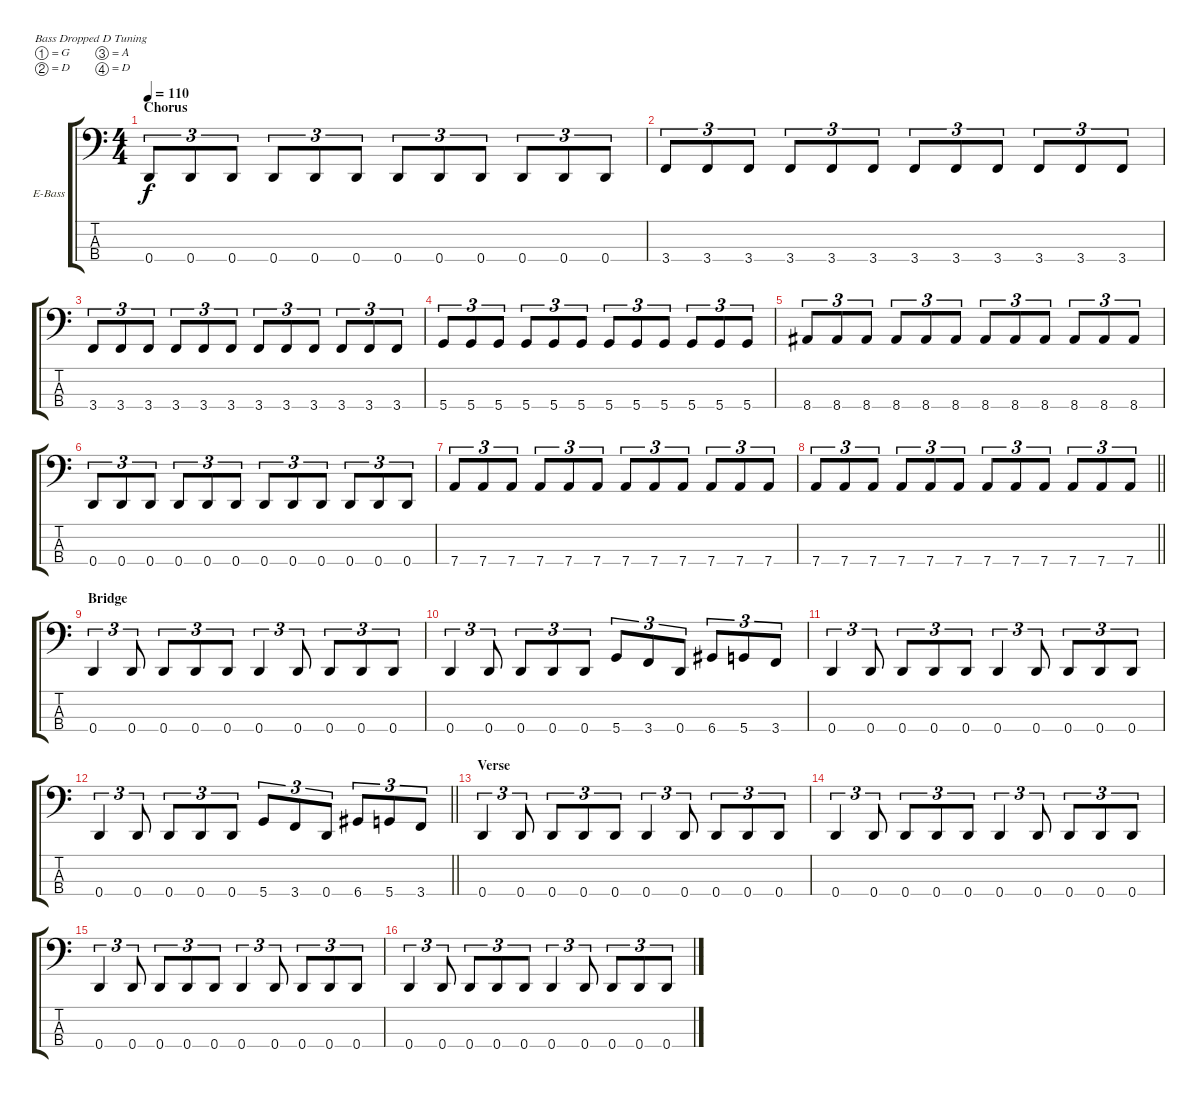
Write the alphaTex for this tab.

\bracketExtendMode groupsimilarinstruments
\firstSystemTrackNameOrientation horizontal
\otherSystemsTrackNameOrientation horizontal
\track ("Bass" "E-Bass") {instrument electricbassfinger}
\staff {score tabs}
\tuning (G2 D2 A1 D1)
\ts (4 4)
\section ("" "Chorus")
\tempo 110
\clef f4
\ks c
0.4.8{tu (3 2) dy f} 0.4.8{tu (3 2)} 0.4.8{tu (3 2)} 0.4.8{tu (3 2)} 0.4.8{tu (3 2)} 0.4.8{tu (3 2)} 0.4.8{tu (3 2)} 0.4.8{tu (3 2)} 0.4.8{tu (3 2)} 0.4.8{tu (3 2)} 0.4.8{tu (3 2)} 0.4.8{tu (3 2)} |
3.4.8{tu (3 2)} 3.4.8{tu (3 2)} 3.4.8{tu (3 2)} 3.4.8{tu (3 2)} 3.4.8{tu (3 2)} 3.4.8{tu (3 2)} 3.4.8{tu (3 2)} 3.4.8{tu (3 2)} 3.4.8{tu (3 2)} 3.4.8{tu (3 2)} 3.4.8{tu (3 2)} 3.4.8{tu (3 2)} |
3.4.8{tu (3 2)} 3.4.8{tu (3 2)} 3.4.8{tu (3 2)} 3.4.8{tu (3 2)} 3.4.8{tu (3 2)} 3.4.8{tu (3 2)} 3.4.8{tu (3 2)} 3.4.8{tu (3 2)} 3.4.8{tu (3 2)} 3.4.8{tu (3 2)} 3.4.8{tu (3 2)} 3.4.8{tu (3 2)} |
5.4.8{tu (3 2)} 5.4.8{tu (3 2)} 5.4.8{tu (3 2)} 5.4.8{tu (3 2)} 5.4.8{tu (3 2)} 5.4.8{tu (3 2)} 5.4.8{tu (3 2)} 5.4.8{tu (3 2)} 5.4.8{tu (3 2)} 5.4.8{tu (3 2)} 5.4.8{tu (3 2)} 5.4.8{tu (3 2)} |
8.4.8{tu (3 2)} 8.4.8{tu (3 2)} 8.4.8{tu (3 2)} 8.4.8{tu (3 2)} 8.4.8{tu (3 2)} 8.4.8{tu (3 2)} 8.4.8{tu (3 2)} 8.4.8{tu (3 2)} 8.4.8{tu (3 2)} 8.4.8{tu (3 2)} 8.4.8{tu (3 2)} 8.4.8{tu (3 2)} |
0.4.8{tu (3 2)} 0.4.8{tu (3 2)} 0.4.8{tu (3 2)} 0.4.8{tu (3 2)} 0.4.8{tu (3 2)} 0.4.8{tu (3 2)} 0.4.8{tu (3 2)} 0.4.8{tu (3 2)} 0.4.8{tu (3 2)} 0.4.8{tu (3 2)} 0.4.8{tu (3 2)} 0.4.8{tu (3 2)} |
7.4.8{tu (3 2)} 7.4.8{tu (3 2)} 7.4.8{tu (3 2)} 7.4.8{tu (3 2)} 7.4.8{tu (3 2)} 7.4.8{tu (3 2)} 7.4.8{tu (3 2)} 7.4.8{tu (3 2)} 7.4.8{tu (3 2)} 7.4.8{tu (3 2)} 7.4.8{tu (3 2)} 7.4.8{tu (3 2)} |
\barLineRight lightlight
7.4.8{tu (3 2)} 7.4.8{tu (3 2)} 7.4.8{tu (3 2)} 7.4.8{tu (3 2)} 7.4.8{tu (3 2)} 7.4.8{tu (3 2)} 7.4.8{tu (3 2)} 7.4.8{tu (3 2)} 7.4.8{tu (3 2)} 7.4.8{tu (3 2)} 7.4.8{tu (3 2)} 7.4.8{tu (3 2)} |
\section ("" "Bridge")
0.4.4{tu (3 2)} 0.4.8{tu (3 2)} 0.4.8{tu (3 2)} 0.4.8{tu (3 2)} 0.4.8{tu (3 2)} 0.4.4{tu (3 2)} 0.4.8{tu (3 2)} 0.4.8{tu (3 2)} 0.4.8{tu (3 2)} 0.4.8{tu (3 2)} |
0.4.4{tu (3 2)} 0.4.8{tu (3 2)} 0.4.8{tu (3 2)} 0.4.8{tu (3 2)} 0.4.8{tu (3 2)} 5.4.8{tu (3 2)} 3.4.8{tu (3 2)} 0.4.8{tu (3 2)} 6.4.8{tu (3 2)} 5.4.8{tu (3 2)} 3.4.8{tu (3 2)} |
0.4.4{tu (3 2)} 0.4.8{tu (3 2)} 0.4.8{tu (3 2)} 0.4.8{tu (3 2)} 0.4.8{tu (3 2)} 0.4.4{tu (3 2)} 0.4.8{tu (3 2)} 0.4.8{tu (3 2)} 0.4.8{tu (3 2)} 0.4.8{tu (3 2)} |
\barLineRight lightlight
0.4.4{tu (3 2)} 0.4.8{tu (3 2)} 0.4.8{tu (3 2)} 0.4.8{tu (3 2)} 0.4.8{tu (3 2)} 5.4.8{tu (3 2)} 3.4.8{tu (3 2)} 0.4.8{tu (3 2)} 6.4.8{tu (3 2)} 5.4.8{tu (3 2)} 3.4.8{tu (3 2)} |
\section ("" "Verse")
0.4.4{tu (3 2)} 0.4.8{tu (3 2)} 0.4.8{tu (3 2)} 0.4.8{tu (3 2)} 0.4.8{tu (3 2)} 0.4.4{tu (3 2)} 0.4.8{tu (3 2)} 0.4.8{tu (3 2)} 0.4.8{tu (3 2)} 0.4.8{tu (3 2)} |
0.4.4{tu (3 2)} 0.4.8{tu (3 2)} 0.4.8{tu (3 2)} 0.4.8{tu (3 2)} 0.4.8{tu (3 2)} 0.4.4{tu (3 2)} 0.4.8{tu (3 2)} 0.4.8{tu (3 2)} 0.4.8{tu (3 2)} 0.4.8{tu (3 2)} |
0.4.4{tu (3 2)} 0.4.8{tu (3 2)} 0.4.8{tu (3 2)} 0.4.8{tu (3 2)} 0.4.8{tu (3 2)} 0.4.4{tu (3 2)} 0.4.8{tu (3 2)} 0.4.8{tu (3 2)} 0.4.8{tu (3 2)} 0.4.8{tu (3 2)} |
0.4.4{tu (3 2)} 0.4.8{tu (3 2)} 0.4.8{tu (3 2)} 0.4.8{tu (3 2)} 0.4.8{tu (3 2)} 0.4.4{tu (3 2)} 0.4.8{tu (3 2)} 0.4.8{tu (3 2)} 0.4.8{tu (3 2)} 0.4.8{tu (3 2)}
